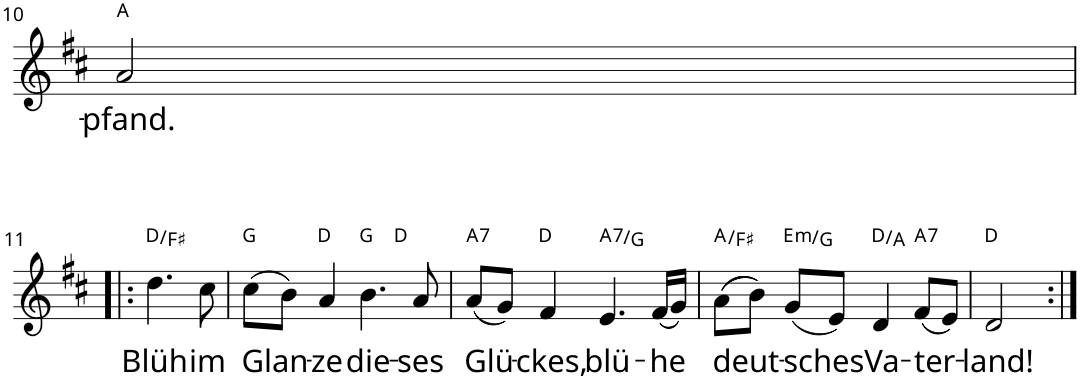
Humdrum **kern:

**kern	**text	**harte
*part1	*part1	*part1
*staff1	*staff1	*
*I"P1	*	*
!!LO:PB:g=z
*clefG2	*	*
*k[f#c#]	*	*
*D:	*	*
*M4/4	*	*
=10	=10	=10
!	!LO:LY:b	!
2a/	-pfand.	A:maj
!!LO:LB:g=z
=11!|:	=11!|:	=11!|:
!	!LO:LY:b	!
4.dd\	Blüh	D:maj/3
!	!LO:LY:b	!
8cc#\	im	.
=12	=12	=12
!	!LO:LY:b	!
*^	*	*
(8cc#\L	2.ryy	Glan-	G:maj
8b\J)	.	.	.
!	!	!LO:LY:b	!
4a/	.	-ze	D:maj
!	!	!LO:LY:b	!
4.b\	.	die-	G:maj
.	4ryy	.	D:maj
!	!	!LO:LY:b	!
8a/	.	-ses	.
=13	=13	=13	=13
!	!	!LO:LY:b	!LO:H:kt=7
*v	*v	*	*
(8a/L	Glü-	A:7
8g/J)	.	.
!	!LO:LY:b	!
4f#/	-ckes,	D:maj
!	!LO:LY:b	!LO:H:kt=7
4.e/	blü-	A:7/b7
!	!LO:LY:b	!
(16f#/LL	-he	.
16g/JJ)	.	.
=14	=14	=14
!	!LO:LY:b	!
((8a\L	deut-	A:maj/6
8b\J))	.	.
!	!LO:LY:b	!LO:H:kt=m
(8g/L	-sches	E:min/b3
8e/J)	.	.
!	!LO:LY:b	!
4d/	Va-	D:maj/5
!	!LO:LY:b	!LO:H:kt=7
(8f#/L	-ter-	A:7
8e/J)	.	.
=15	=15	=15
!	!LO:LY:b	!
2d/	-land!	D:maj
=:|!	=:|!	=:|!
*-	*-	*-
